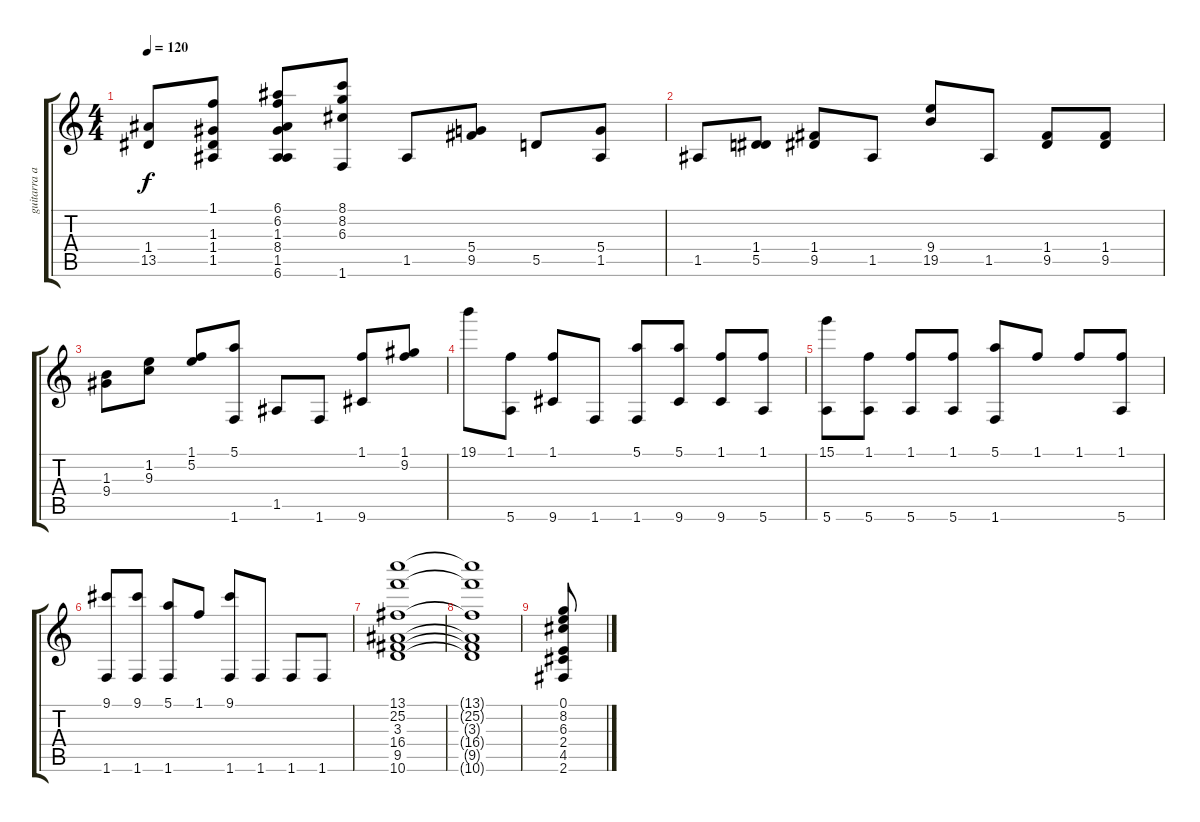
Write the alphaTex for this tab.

\track ("guitarra acustica cabrona" "guitarra a") {instrument acousticguitarsteel}
\staff {score tabs}
\tuning (E4 B3 G3 D3 A2 E2) {hide}
\ts (4 4)
\tempo 120
\clef g2
\ks c
(1.4 13.5).8{dy f} (1.1 1.3 1.4 1.5).8 (6.1 6.2 1.3 8.4 1.5 6.6).8 (8.1 8.2 6.3 1.6).8 1.5.8 (5.4 9.5).8 5.5.8 (5.4 1.5).8 |
1.5.8 (1.4 5.5).8 (1.4 9.5).8 1.5.8 (9.4 19.5).8 1.5.8 (1.4 9.5).8 (1.4 9.5).8 |
(1.3 9.4).8 (1.2 9.3).8 (1.1 5.2).8 (5.1 1.6).8 1.5.8 1.6.8 (1.1 9.6).8 (1.1 9.2).8 |
19.1.8 (1.1 5.6).8 (1.1 9.6).8 1.6.8 (5.1 1.6).8 (5.1 9.6).8 (1.1 9.6).8 (1.1 5.6).8 |
(15.1 5.6).8 (1.1 5.6).8 (1.1 5.6).8 (1.1 5.6).8 (5.1 1.6).8 1.1.8 1.1.8 (1.1 5.6).8 |
(9.1 1.6).8 (9.1 1.6).8 (5.1 1.6).8 1.1.8 (9.1 1.6).8 1.6.8 1.6.8 1.6.8 |
(13.1 25.2 3.3 16.4 9.5 10.6).1 |
(13.1{t} 25.2{t} 3.3{t} 16.4{t} 9.5{t} 10.6{t}).1 |
(0.1 8.2 6.3 2.4 4.5 2.6).8
